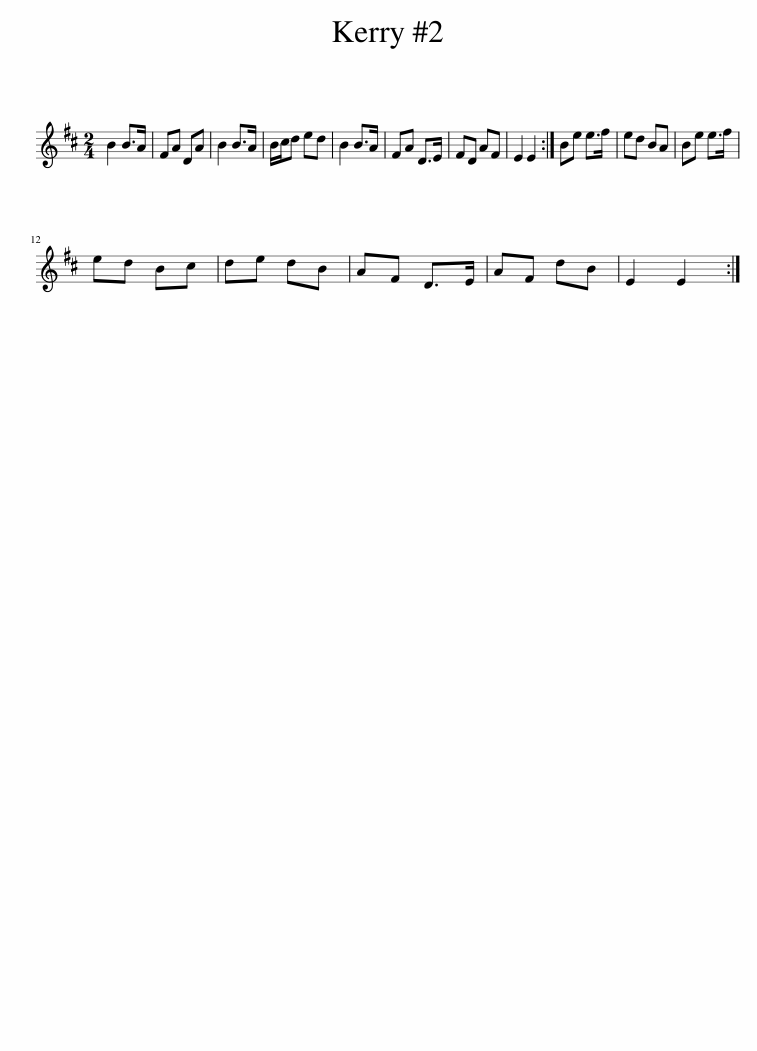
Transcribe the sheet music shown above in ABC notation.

X:1
L:1/8
M:2/4
I:linebreak $
K:D
V:1 treble
V:1
 B2 B>A | FA DA | B2 B>A | B/c/d ed | B2 B>A | %5
 FA D>E | FD AF | E2 E2 :| Be e>f | ed BA | %10
 Be e>f |$ ed Bc | de dB | AF D>E | AF dB | %15
 E2 E2 :| %16
